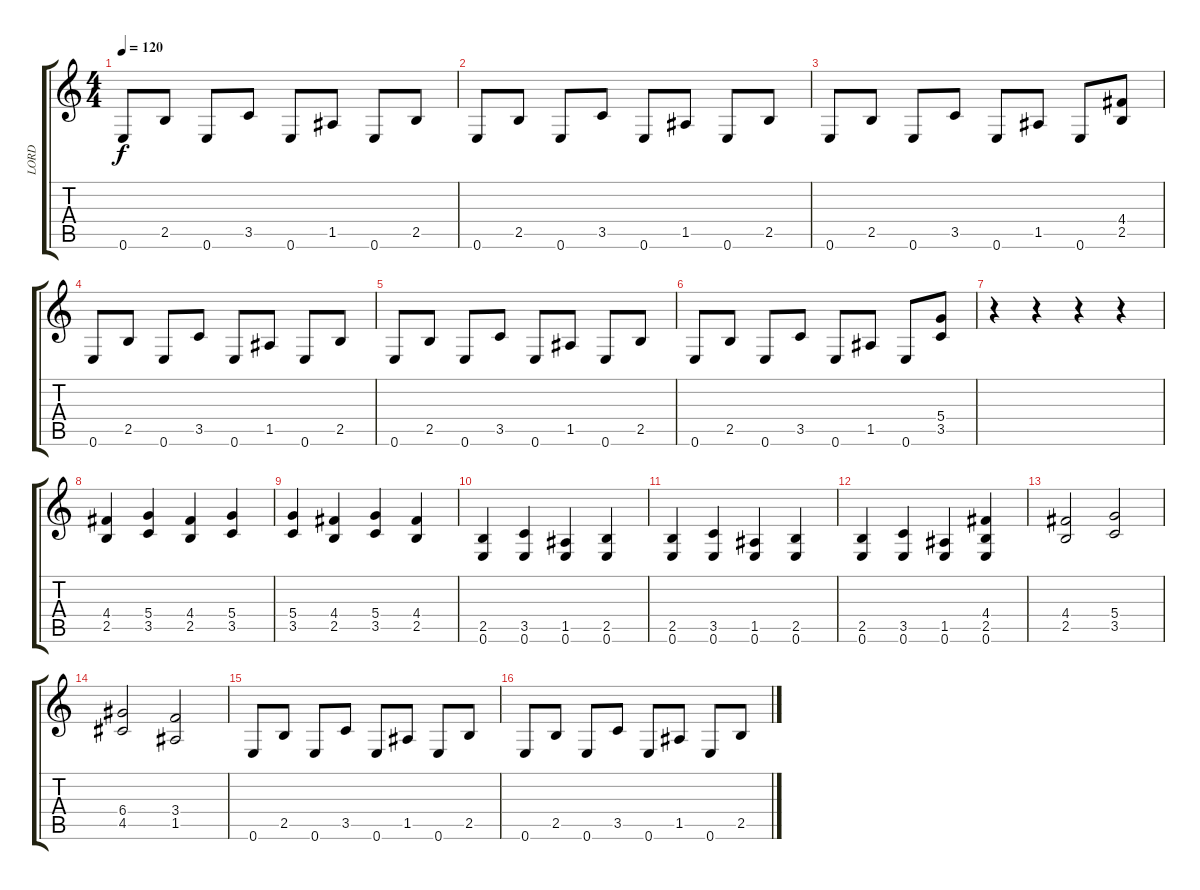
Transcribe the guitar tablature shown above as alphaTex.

\track ("LORD" "LORD") {instrument distortionguitar}
\staff {score tabs}
\tuning (E4 B3 G3 D3 A2 E2) {hide}
\ts (4 4)
\tempo 120
\clef g2
\ks c
0.6.8{dy f instrument distortionguitar} 2.5.8 0.6.8 3.5.8 0.6.8 1.5.8 0.6.8 2.5.8 |
0.6.8 2.5.8 0.6.8 3.5.8 0.6.8 1.5.8 0.6.8 2.5.8 |
0.6.8 2.5.8 0.6.8 3.5.8 0.6.8 1.5.8 0.6.8 (4.4 2.5).8 |
0.6.8 2.5.8 0.6.8 3.5.8 0.6.8 1.5.8 0.6.8 2.5.8 |
0.6.8 2.5.8 0.6.8 3.5.8 0.6.8 1.5.8 0.6.8 2.5.8 |
0.6.8 2.5.8 0.6.8 3.5.8 0.6.8 1.5.8 0.6.8 (5.4 3.5).8 |
r.4 r.4 r.4 r.4 |
(4.4 2.5).4 (5.4 3.5).4 (4.4 2.5).4 (5.4 3.5).4 |
(5.4 3.5).4 (4.4 2.5).4 (5.4 3.5).4 (4.4 2.5).4 |
(2.5 0.6).4 (3.5 0.6).4 (1.5 0.6).4 (2.5 0.6).4 |
(2.5 0.6).4 (3.5 0.6).4 (1.5 0.6).4 (2.5 0.6).4 |
(2.5 0.6).4 (3.5 0.6).4 (1.5 0.6).4 (4.4 2.5 0.6).4 |
(4.4 2.5).2 (5.4 3.5).2 |
(6.4 4.5).2 (3.4 1.5).2 |
0.6.8 2.5.8 0.6.8 3.5.8 0.6.8 1.5.8 0.6.8 2.5.8 |
0.6.8 2.5.8 0.6.8 3.5.8 0.6.8 1.5.8 0.6.8 2.5.8
